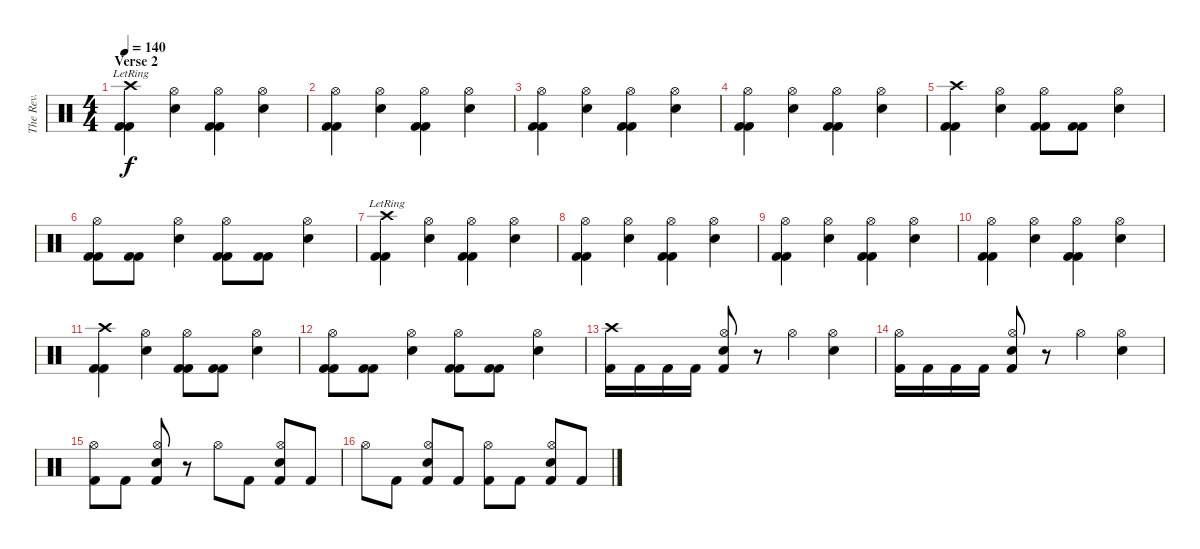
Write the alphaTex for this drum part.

\track ("The Rev." "The Rev.") {instrument percussion}
\staff {score}
\articulation defaults
\ts (4 4)
\section ("" "Verse 2")
\tempo 140
\clef neutral
\ks c
("Crash high (hit)" "Kick (hit) 2" "Kick (hit) 2"{lr}).4{dy f} ("Hi-Hat (open)" "Electric Snare (hit)").4 ("Hi-Hat (open)" "Kick (hit) 2" "Kick (hit) 2").4 ("Hi-Hat (open)" "Electric Snare (hit)").4 |
("Hi-Hat (open)" "Kick (hit) 2" "Kick (hit) 2").4 ("Hi-Hat (open)" "Electric Snare (hit)").4 ("Hi-Hat (open)" "Kick (hit) 2" "Kick (hit) 2").4 ("Hi-Hat (open)" "Electric Snare (hit)").4 |
("Hi-Hat (open)" "Kick (hit) 2" "Kick (hit) 2").4 ("Hi-Hat (open)" "Electric Snare (hit)").4 ("Hi-Hat (open)" "Kick (hit) 2" "Kick (hit) 2").4 ("Hi-Hat (open)" "Electric Snare (hit)").4 |
("Hi-Hat (open)" "Kick (hit) 2" "Kick (hit) 2").4 ("Hi-Hat (open)" "Electric Snare (hit)").4 ("Hi-Hat (open)" "Kick (hit) 2" "Kick (hit) 2").4 ("Hi-Hat (open)" "Electric Snare (hit)").4 |
("Crash high (hit)" "Kick (hit) 2" "Kick (hit) 2").4 ("Hi-Hat (open)" "Electric Snare (hit)").4 ("Hi-Hat (open)" "Kick (hit) 2" "Kick (hit) 2").8 ("Kick (hit) 2" "Kick (hit) 2").8 ("Hi-Hat (open)" "Electric Snare (hit)").4 |
("Hi-Hat (open)" "Kick (hit) 2" "Kick (hit) 2").8 ("Kick (hit) 2" "Kick (hit) 2").8 ("Hi-Hat (open)" "Electric Snare (hit)").4 ("Hi-Hat (open)" "Kick (hit) 2" "Kick (hit) 2").8 ("Kick (hit) 2" "Kick (hit) 2").8 ("Hi-Hat (open)" "Electric Snare (hit)").4 |
("Crash high (hit)" "Kick (hit) 2" "Kick (hit) 2"{lr}).4 ("Hi-Hat (open)" "Electric Snare (hit)").4 ("Hi-Hat (open)" "Kick (hit) 2" "Kick (hit) 2").4 ("Hi-Hat (open)" "Electric Snare (hit)").4 |
("Hi-Hat (open)" "Kick (hit) 2" "Kick (hit) 2").4 ("Hi-Hat (open)" "Electric Snare (hit)").4 ("Hi-Hat (open)" "Kick (hit) 2" "Kick (hit) 2").4 ("Hi-Hat (open)" "Electric Snare (hit)").4 |
("Hi-Hat (open)" "Kick (hit) 2" "Kick (hit) 2").4 ("Hi-Hat (open)" "Electric Snare (hit)").4 ("Hi-Hat (open)" "Kick (hit) 2" "Kick (hit) 2").4 ("Hi-Hat (open)" "Electric Snare (hit)").4 |
("Hi-Hat (open)" "Kick (hit) 2" "Kick (hit) 2").4 ("Hi-Hat (open)" "Electric Snare (hit)").4 ("Hi-Hat (open)" "Kick (hit) 2" "Kick (hit) 2").4 ("Hi-Hat (open)" "Electric Snare (hit)").4 |
("Crash high (hit)" "Kick (hit) 2" "Kick (hit) 2").4 ("Hi-Hat (open)" "Electric Snare (hit)").4 ("Hi-Hat (open)" "Kick (hit) 2" "Kick (hit) 2").8 ("Kick (hit) 2" "Kick (hit) 2").8 ("Hi-Hat (open)" "Electric Snare (hit)").4 |
("Hi-Hat (open)" "Kick (hit) 2" "Kick (hit) 2").8 ("Kick (hit) 2" "Kick (hit) 2").8 ("Hi-Hat (open)" "Electric Snare (hit)").4 ("Hi-Hat (open)" "Kick (hit) 2" "Kick (hit) 2").8 ("Kick (hit) 2" "Kick (hit) 2").8 ("Hi-Hat (open)" "Electric Snare (hit)").4 |
("Crash high (hit)" "Kick (hit) 2").16 "Kick (hit) 2".16 "Kick (hit) 2".16 "Kick (hit) 2".16 ("Hi-Hat (open)" "Electric Snare (hit)" "Kick (hit) 2").8 r.8 "Hi-Hat (open)".4 ("Hi-Hat (open)" "Electric Snare (hit)").4 |
("Hi-Hat (open)" "Kick (hit) 2").16 "Kick (hit) 2".16 "Kick (hit) 2".16 "Kick (hit) 2".16 ("Hi-Hat (open)" "Electric Snare (hit)" "Kick (hit) 2").8 r.8 "Hi-Hat (open)".4 ("Hi-Hat (open)" "Electric Snare (hit)").4 |
("Hi-Hat (open)" "Kick (hit) 2").8 "Kick (hit) 2".8 ("Hi-Hat (open)" "Electric Snare (hit)" "Kick (hit) 2").8 r.8 "Hi-Hat (open)".8 "Kick (hit) 2".8 ("Hi-Hat (open)" "Electric Snare (hit)" "Kick (hit) 2").8 "Kick (hit) 2".8 |
"Hi-Hat (open)".8 "Kick (hit) 2".8 ("Hi-Hat (open)" "Electric Snare (hit)" "Kick (hit) 2").8 "Kick (hit) 2".8 ("Hi-Hat (open)" "Kick (hit) 2").8 "Kick (hit) 2".8 ("Hi-Hat (open)" "Electric Snare (hit)" "Kick (hit) 2").8 "Kick (hit) 2".8
